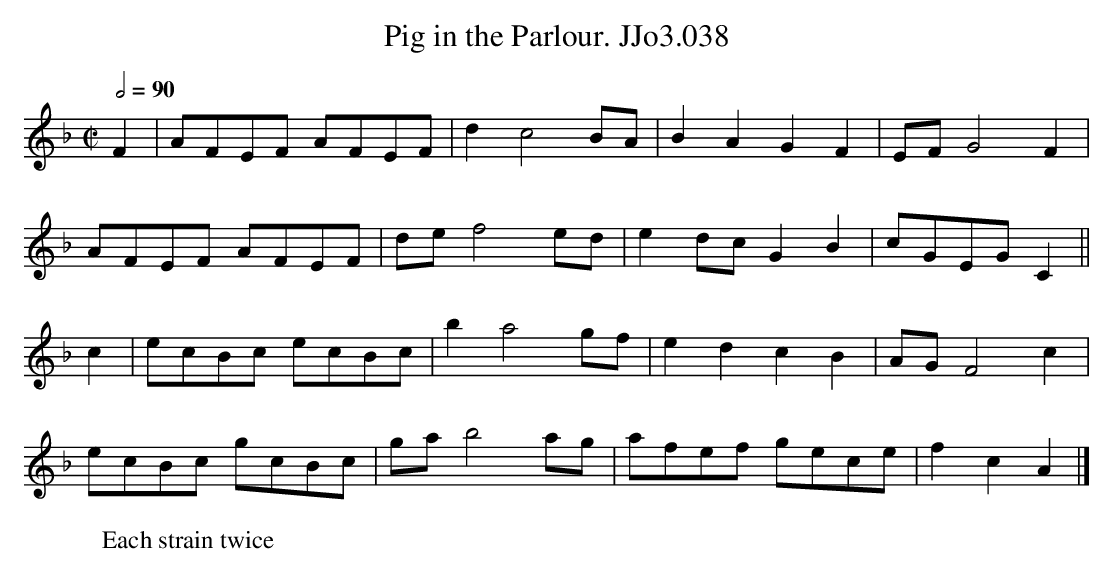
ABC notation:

X:1
T:Pig in the Parlour. JJo3.038
M:C|
L:1/8
W:Each strain twice
Q:1/2=90
K:F
F2 | AFEF AFEF | d2 c4 BA | B2A2 G2F2 | EF G4 F2 |
AFEF AFEF | de f4 ed | e2 dc G2B2 | cGEG C2 ||
c2 |ecBc ecBc | b2 a4 gf | e2d2c2B2 | AG F4 c2 |
ecBc gcBc | ga b4 ag | afef gece | f2 c2 A2 |]
